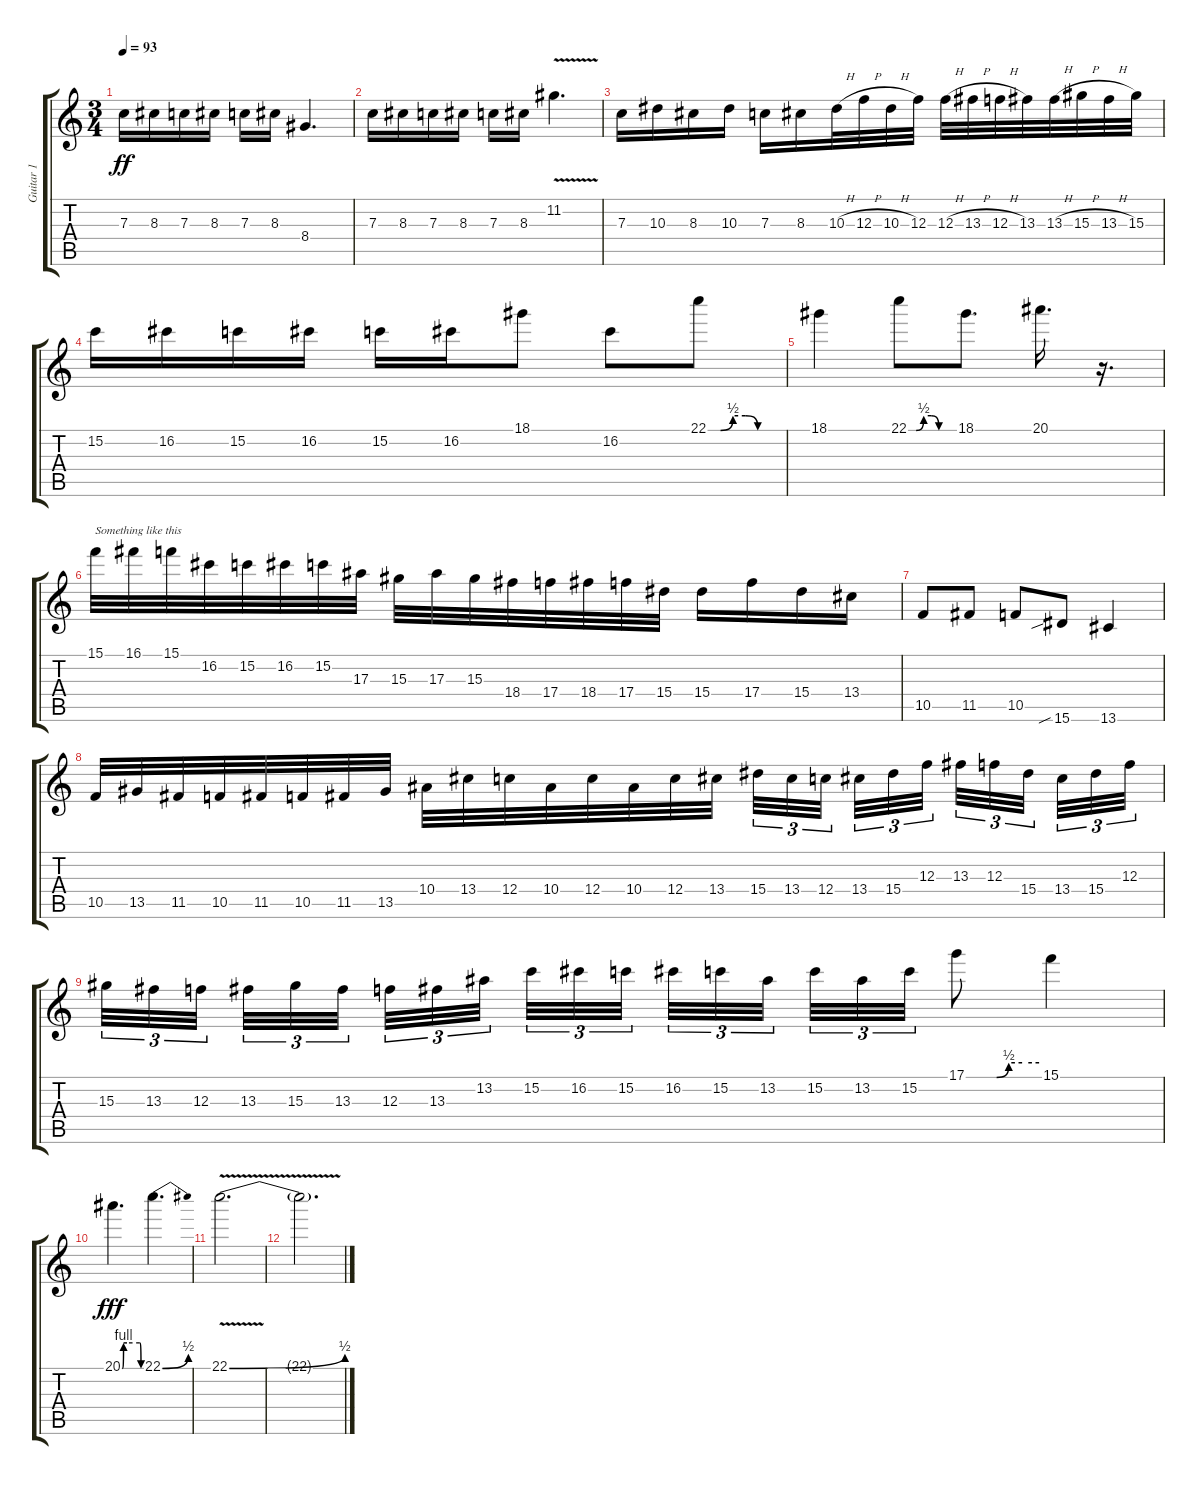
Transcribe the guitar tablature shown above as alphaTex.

\track ("Guitar 1" "Guitar 1") {instrument electricguitarclean}
\staff {score tabs}
\tuning (D4 A3 F3 C3 G2 C2) {hide}
\ts (3 4)
\tempo 93
\clef g2
\ks c
7.3.16{dy ff} 8.3.16 7.3.16 8.3.16 7.3.16 8.3.16 8.4.4{d} |
7.3.16 8.3.16 7.3.16 8.3.16 7.3.16 8.3.16 11.2{v}.4{d} |
7.3.16 10.3.16 8.3.16 10.3.16 7.3.16 8.3.16 10.3{h}.32 12.3{h}.32 10.3{h}.32 12.3.32 12.3{h}.32 13.3{h}.32 12.3{h}.32 13.3.32 13.3{h}.32 15.3{h}.32 13.3{h}.32 15.3.32 |
15.2.16 16.2.16 15.2.16 16.2.16 15.2.16 16.2.16 18.1.8 16.2.8 22.1{be (custom 0 0 10 0 20 2 30 2 40 0 60 0)}.8 |
18.1.4 22.1{be (custom 0 0 10 0 20 2 30 2 40 0 60 0)}.8 18.1.8{d} 20.1.16{d} r.16{d} |
15.1.32{txt "Something like this"} 16.1.32 15.1.32 16.2.32 15.2.32 16.2.32 15.2.32 17.3.32 15.3.32 17.3.32 15.3.32 18.4.32 17.4.32 18.4.32 17.4.32 15.4.32 15.4.16 17.4.16 15.4.16 13.4.16 |
10.5.8 11.5.8 10.5.8 15.6{sib}.8 13.6.4 |
10.5.32 13.5.32 11.5.32 10.5.32 11.5.32 10.5.32 11.5.32 13.5.32 10.4.32 13.4.32 12.4.32 10.4.32 12.4.32 10.4.32 12.4.32 13.4.32 15.4.32{tu (3 2)} 13.4.32{tu (3 2)} 12.4.32{tu (3 2) beam splitsecondary} 13.4.32{tu (3 2)} 15.4.32{tu (3 2)} 12.3.32{tu (3 2) beam splitsecondary} 13.3.32{tu (3 2)} 12.3.32{tu (3 2)} 15.4.32{tu (3 2) beam splitsecondary} 13.4.32{tu (3 2)} 15.4.32{tu (3 2)} 12.3.32{tu (3 2)} |
15.3.32{tu (3 2)} 13.3.32{tu (3 2)} 12.3.32{tu (3 2) beam splitsecondary} 13.3.32{tu (3 2)} 15.3.32{tu (3 2)} 13.3.32{tu (3 2) beam splitsecondary} 12.3.32{tu (3 2)} 13.3.32{tu (3 2)} 13.2.32{tu (3 2) beam splitsecondary} 15.2.32{tu (3 2)} 16.2.32{tu (3 2)} 15.2.32{tu (3 2)} 16.2.32{tu (3 2)} 15.2.32{tu (3 2)} 13.2.32{tu (3 2) beam splitsecondary} 15.2.32{tu (3 2)} 13.2.32{tu (3 2)} 15.2.32{tu (3 2)} 17.1{be (custom 0 0 15 0 25 0 35 2 46 2 60 2)}.8 15.1.4 |
20.1{be (custom 0 0 4 4 15 4 56 4 60 0)}.4{d dy fff} 22.1{be (bend 0 0 60 2)}.4{d} |
22.1{be (bend 0 0 60 2) v}.2{d} |
22.1{t}.2{d volume 0}
